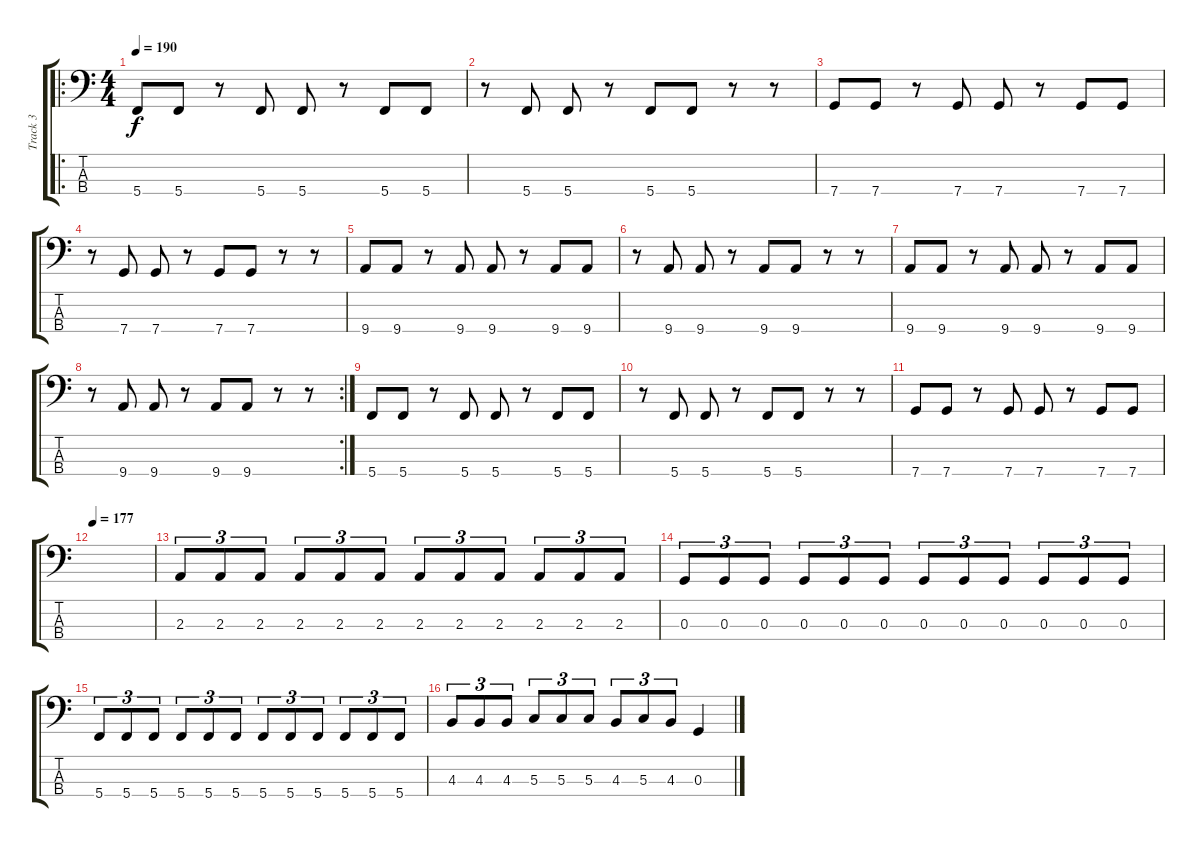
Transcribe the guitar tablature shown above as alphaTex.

\track ("Track 3" "Track 3") {instrument electricbassfinger}
\staff {score tabs}
\tuning (F2 C2 G1 C1) {hide}
\ro
\ts (4 4)
\tempo 190
\clef f4
\ks c
5.4.8{dy f} 5.4.8 r.8 5.4.8 5.4.8 r.8 5.4.8 5.4.8 |
r.8 5.4.8 5.4.8 r.8 5.4.8 5.4.8 r.8 r.8 |
7.4.8 7.4.8 r.8 7.4.8 7.4.8 r.8 7.4.8 7.4.8 |
r.8 7.4.8 7.4.8 r.8 7.4.8 7.4.8 r.8 r.8 |
9.4.8 9.4.8 r.8 9.4.8 9.4.8 r.8 9.4.8 9.4.8 |
r.8 9.4.8 9.4.8 r.8 9.4.8 9.4.8 r.8 r.8 |
9.4.8 9.4.8 r.8 9.4.8 9.4.8 r.8 9.4.8 9.4.8 |
\rc 2
r.8 9.4.8 9.4.8 r.8 9.4.8 9.4.8 r.8 r.8 |
5.4.8 5.4.8 r.8 5.4.8 5.4.8 r.8 5.4.8 5.4.8 |
r.8 5.4.8 5.4.8 r.8 5.4.8 5.4.8 r.8 r.8 |
7.4.8 7.4.8 r.8 7.4.8 7.4.8 r.8 7.4.8 7.4.8 |
\tempo 177
|
2.3.8{tu (3 2)} 2.3.8{tu (3 2)} 2.3.8{tu (3 2)} 2.3.8{tu (3 2)} 2.3.8{tu (3 2)} 2.3.8{tu (3 2)} 2.3.8{tu (3 2)} 2.3.8{tu (3 2)} 2.3.8{tu (3 2)} 2.3.8{tu (3 2)} 2.3.8{tu (3 2)} 2.3.8{tu (3 2)} |
0.3.8{tu (3 2)} 0.3.8{tu (3 2)} 0.3.8{tu (3 2)} 0.3.8{tu (3 2)} 0.3.8{tu (3 2)} 0.3.8{tu (3 2)} 0.3.8{tu (3 2)} 0.3.8{tu (3 2)} 0.3.8{tu (3 2)} 0.3.8{tu (3 2)} 0.3.8{tu (3 2)} 0.3.8{tu (3 2)} |
5.4.8{tu (3 2)} 5.4.8{tu (3 2)} 5.4.8{tu (3 2)} 5.4.8{tu (3 2)} 5.4.8{tu (3 2)} 5.4.8{tu (3 2)} 5.4.8{tu (3 2)} 5.4.8{tu (3 2)} 5.4.8{tu (3 2)} 5.4.8{tu (3 2)} 5.4.8{tu (3 2)} 5.4.8{tu (3 2)} |
4.3.8{tu (3 2)} 4.3.8{tu (3 2)} 4.3.8{tu (3 2)} 5.3.8{tu (3 2)} 5.3.8{tu (3 2)} 5.3.8{tu (3 2)} 4.3.8{tu (3 2)} 5.3.8{tu (3 2)} 4.3.8{tu (3 2)} 0.3.4
